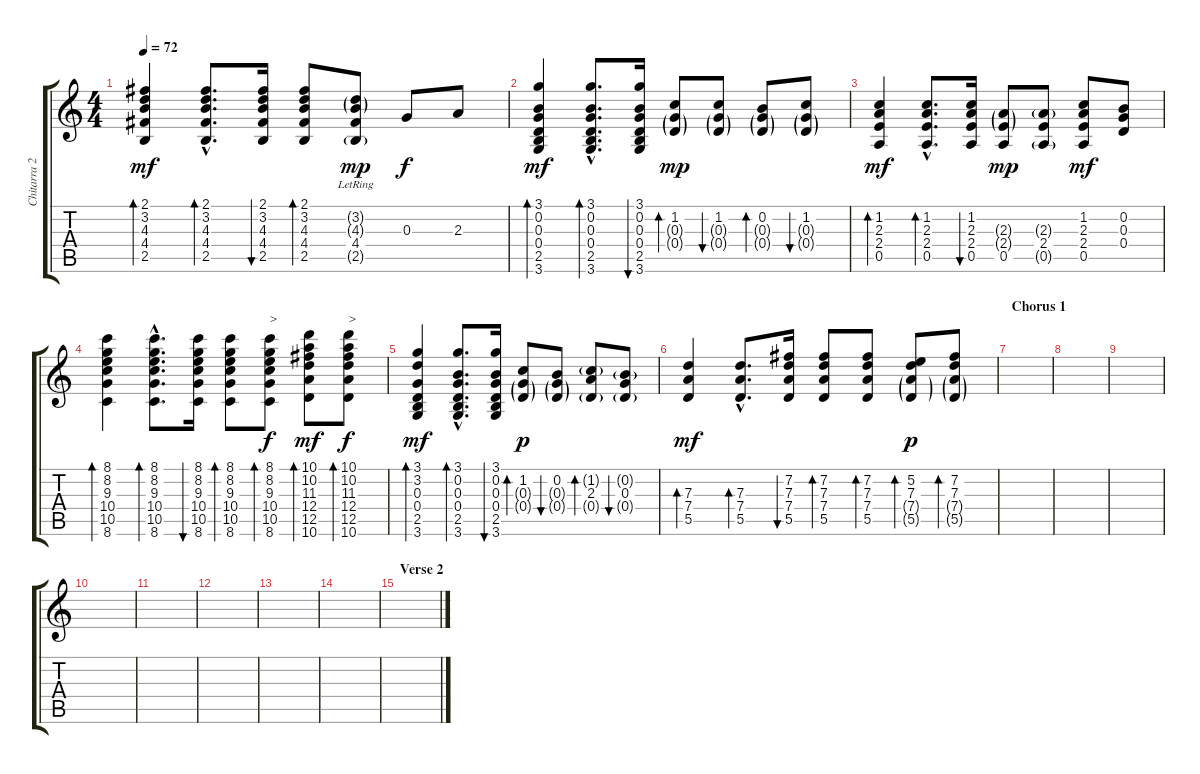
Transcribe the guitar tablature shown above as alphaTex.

\track ("Chitarra 2" "Chitarra 2") {instrument acousticguitarsteel}
\staff {score tabs}
\tuning (E4 B3 G3 D3 A2 E2) {hide}
\ts (4 4)
\tempo 72
\clef g2
\ks c
(2.1 3.2 4.3 4.4 2.5).4{bd 30 dy mf} (2.1{hac} 3.2{hac} 4.3{hac} 4.4{hac} 2.5{hac}).8{d bd 30} (2.1 3.2 4.3 4.4 2.5).16{bu 30} (2.1 3.2 4.3 4.4 2.5).8{bd 30} (3.2{g lr} 4.3{g lr} 4.4{lr} 2.5{g lr}).8{dy mp} 0.3.8{dy f} 2.3.8 |
(3.1 0.2 0.3 0.4 2.5 3.6).4{bd 30 dy mf} (3.1{hac} 0.2{hac} 0.3{hac} 0.4{hac} 2.5{hac} 3.6{hac}).8{d bd 30} (3.1 0.2 0.3 0.4 2.5 3.6).16{bu 30} (1.2 0.3{g} 0.4{g}).8{bd 30 dy mp} (1.2 0.3{g} 0.4{g}).8{bu 30} (0.2 0.3{g} 0.4{g}).8{bd 30} (1.2 0.3{g} 0.4{g}).8{bu 30} |
(1.2 2.3 2.4 0.5).4{bd 30 dy mf} (1.2{hac} 2.3{hac} 2.4{hac} 0.5{hac}).8{d bd 30} (1.2 2.3 2.4 0.5).16{bu 30} (2.3{g} 2.4{g} 0.5).8{dy mp} (2.3{g} 2.4 0.5{g}).8 (1.2 2.3 2.4 0.5).8{dy mf} (0.2 0.3 0.4).8 |
(8.1 8.2 9.3 10.4 10.5 8.6).4{bd 30} (8.1{hac} 8.2{hac} 9.3{hac} 10.4{hac} 10.5{hac} 8.6{hac}).8{d bd 30} (8.1 8.2 9.3 10.4 10.5 8.6).16{bu 30} (8.1 8.2 9.3 10.4 10.5 8.6).8{bd 30} (8.1 8.2 9.3 10.4 10.5 8.6).8{bd 30 txt ">" dy f} (10.1 10.2 11.3 12.4 12.5 10.6).8{bd 30 dy mf} (10.1 10.2 11.3 12.4 12.5 10.6).8{bd 30 txt ">" dy f} |
(3.1 3.2 0.3 0.4 2.5 3.6).4{bd 30 dy mf} (3.1{hac} 0.2{hac} 0.3{hac} 0.4{hac} 2.5{hac} 3.6{hac}).8{d bd 30} (3.1 0.2 0.3 0.4 2.5 3.6).16{bu 30} (1.2 0.3{g} 0.4{g}).8{bd 30 dy p} (0.2 0.3{g} 0.4{g}).8{bu 30} (1.2{g} 2.3 0.4{g}).8{bd 30} (0.2{g} 0.3 0.4{g}).8{bu 30} |
(7.3 7.4 5.5).4{bd 30 dy mf} (7.3{hac} 7.4{hac} 5.5{hac}).8{d bd 30} (7.2 7.3 7.4 5.5).16{bu 30} (7.2 7.3 7.4 5.5).8{bd 30} (7.2 7.3 7.4 5.5).8{bd 30} (5.2 7.3 7.4{g} 5.5{g}).8{bd 30 dy p} (7.2 7.3 7.4{g} 5.5{g}).8{bd 30} |
\section ("" "Chorus 1")
|
|
|
|
|
|
|
|
\section ("" "Verse 2")
